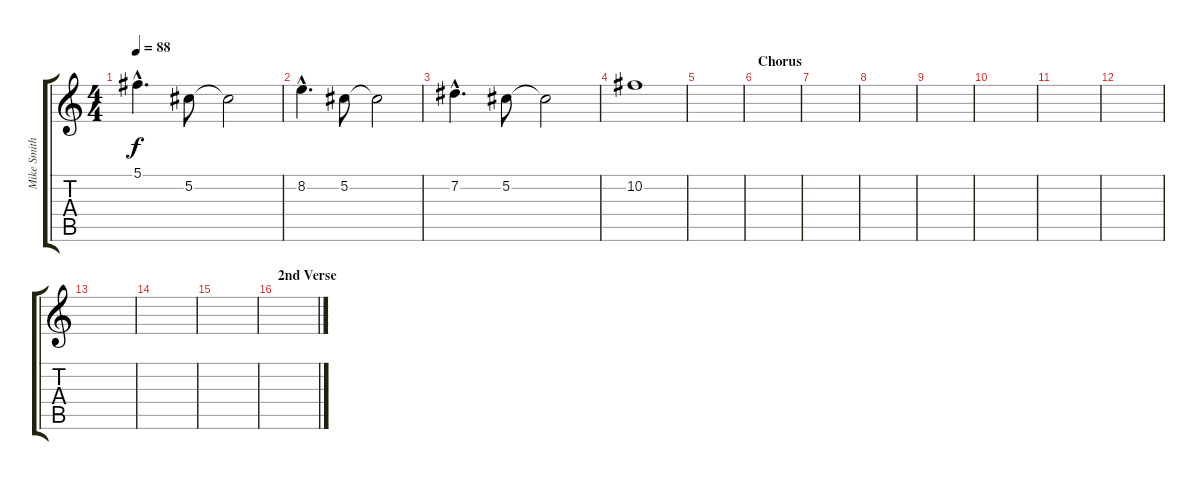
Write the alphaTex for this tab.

\track ("Mike Smith (2nd Clean)" "Mike Smith") {instrument electricguitarclean}
\staff {score tabs}
\tuning (Db4 Ab3 E3 B2 Gb2 B1) {hide}
\ts (4 4)
\tempo 88
\clef g2
\ks c
5.1{hac}.4{d dy f} 5.2.8 5.2{t}.2 |
8.2{hac}.4{d} 5.2.8 5.2{t}.2 |
7.2{hac}.4{d} 5.2.8 5.2{t}.2 |
10.2.1 |
|
\section ("" "Chorus")
|
|
|
|
|
|
|
|
|
|
\section ("" "2nd Verse")
